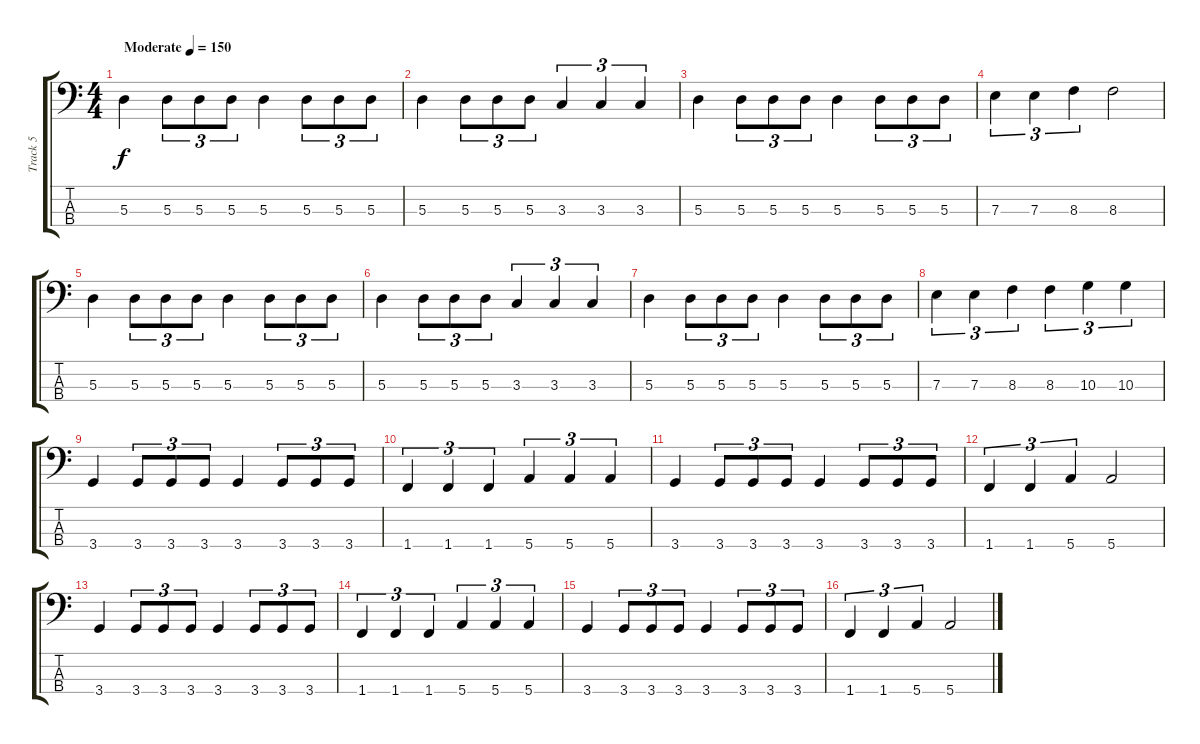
\track ("Track 5" "Track 5") {instrument electricbassfinger}
\staff {score tabs}
\tuning (G2 D2 A1 E1) {hide}
\ts (4 4)
\tempo (150 "Moderate")
\clef f4
\ks c
5.3.4{dy f instrument electricbassfinger} 5.3.8{tu (3 2)} 5.3.8{tu (3 2)} 5.3.8{tu (3 2)} 5.3.4 5.3.8{tu (3 2)} 5.3.8{tu (3 2)} 5.3.8{tu (3 2)} |
5.3.4 5.3.8{tu (3 2)} 5.3.8{tu (3 2)} 5.3.8{tu (3 2)} 3.3.4{tu (3 2)} 3.3.4{tu (3 2)} 3.3.4{tu (3 2)} |
5.3.4 5.3.8{tu (3 2)} 5.3.8{tu (3 2)} 5.3.8{tu (3 2)} 5.3.4 5.3.8{tu (3 2)} 5.3.8{tu (3 2)} 5.3.8{tu (3 2)} |
7.3.4{tu (3 2)} 7.3.4{tu (3 2)} 8.3.4{tu (3 2)} 8.3.2 |
5.3.4 5.3.8{tu (3 2)} 5.3.8{tu (3 2)} 5.3.8{tu (3 2)} 5.3.4 5.3.8{tu (3 2)} 5.3.8{tu (3 2)} 5.3.8{tu (3 2)} |
5.3.4 5.3.8{tu (3 2)} 5.3.8{tu (3 2)} 5.3.8{tu (3 2)} 3.3.4{tu (3 2)} 3.3.4{tu (3 2)} 3.3.4{tu (3 2)} |
5.3.4 5.3.8{tu (3 2)} 5.3.8{tu (3 2)} 5.3.8{tu (3 2)} 5.3.4 5.3.8{tu (3 2)} 5.3.8{tu (3 2)} 5.3.8{tu (3 2)} |
7.3.4{tu (3 2)} 7.3.4{tu (3 2)} 8.3.4{tu (3 2)} 8.3.4{tu (3 2)} 10.3.4{tu (3 2)} 10.3.4{tu (3 2)} |
3.4.4 3.4.8{tu (3 2)} 3.4.8{tu (3 2)} 3.4.8{tu (3 2)} 3.4.4 3.4.8{tu (3 2)} 3.4.8{tu (3 2)} 3.4.8{tu (3 2)} |
1.4.4{tu (3 2)} 1.4.4{tu (3 2)} 1.4.4{tu (3 2)} 5.4.4{tu (3 2)} 5.4.4{tu (3 2)} 5.4.4{tu (3 2)} |
3.4.4 3.4.8{tu (3 2)} 3.4.8{tu (3 2)} 3.4.8{tu (3 2)} 3.4.4 3.4.8{tu (3 2)} 3.4.8{tu (3 2)} 3.4.8{tu (3 2)} |
1.4.4{tu (3 2)} 1.4.4{tu (3 2)} 5.4.4{tu (3 2)} 5.4.2 |
3.4.4 3.4.8{tu (3 2)} 3.4.8{tu (3 2)} 3.4.8{tu (3 2)} 3.4.4 3.4.8{tu (3 2)} 3.4.8{tu (3 2)} 3.4.8{tu (3 2)} |
1.4.4{tu (3 2)} 1.4.4{tu (3 2)} 1.4.4{tu (3 2)} 5.4.4{tu (3 2)} 5.4.4{tu (3 2)} 5.4.4{tu (3 2)} |
3.4.4 3.4.8{tu (3 2)} 3.4.8{tu (3 2)} 3.4.8{tu (3 2)} 3.4.4 3.4.8{tu (3 2)} 3.4.8{tu (3 2)} 3.4.8{tu (3 2)} |
1.4.4{tu (3 2)} 1.4.4{tu (3 2)} 5.4.4{tu (3 2)} 5.4.2
